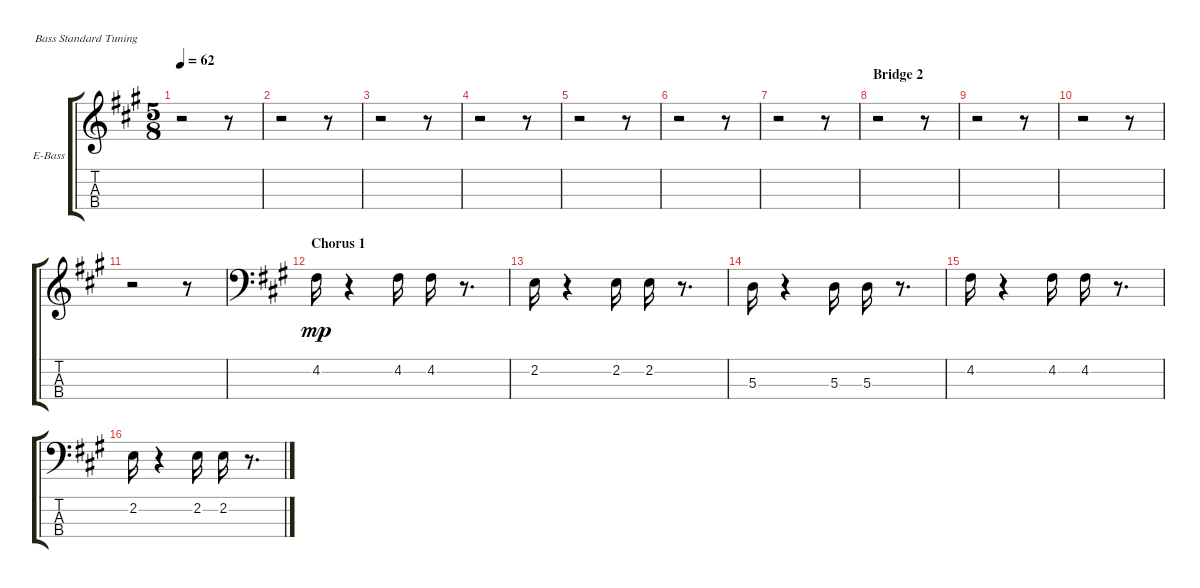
\defaultSystemsLayout 4
\bracketExtendMode groupsimilarinstruments
\firstSystemTrackNameOrientation horizontal
\otherSystemsTrackNameOrientation horizontal
\track ("Electric Bass" "E-Bass") {instrument electricbassfinger}
\staff {score tabs}
\tuning (G2 D2 A1 E1)
\ts (5 8)
\tempo 62
\clef g2
\scale
0.333333
\ks f#minor
r.2{dy mp} r.8 |
\scale
0.333333 r.2 r.8 |
\scale
0.333333 r.2 r.8 |
\scale
0.333333 r.2 r.8 |
\scale
0.333333 r.2 r.8 |
\scale
0.333333 r.2 r.8 |
\scale
0.333333 r.2 r.8 |
\section ("" "Bridge 2")
\scale
0.333333 r.2 r.8 |
\scale
0.333333 r.2 r.8 |
\scale
0.333333 r.2 r.8 |
\scale
0.333333 r.2 r.8 |
\section ("" "Chorus 1")
\clef f4
\scale
0.333333 4.2.16 r.4 4.2.16 4.2.16 r.8{d} |
\scale
0.333333 2.2.16 r.4 2.2.16 2.2.16 r.8{d} |
\scale
0.333333 5.3.16 r.4 5.3.16 5.3.16 r.8{d} |
\scale
0.333333 4.2.16 r.4 4.2.16 4.2.16 r.8{d} |
\scale
0.333333 2.2.16 r.4 2.2.16 2.2.16 r.8{d}
